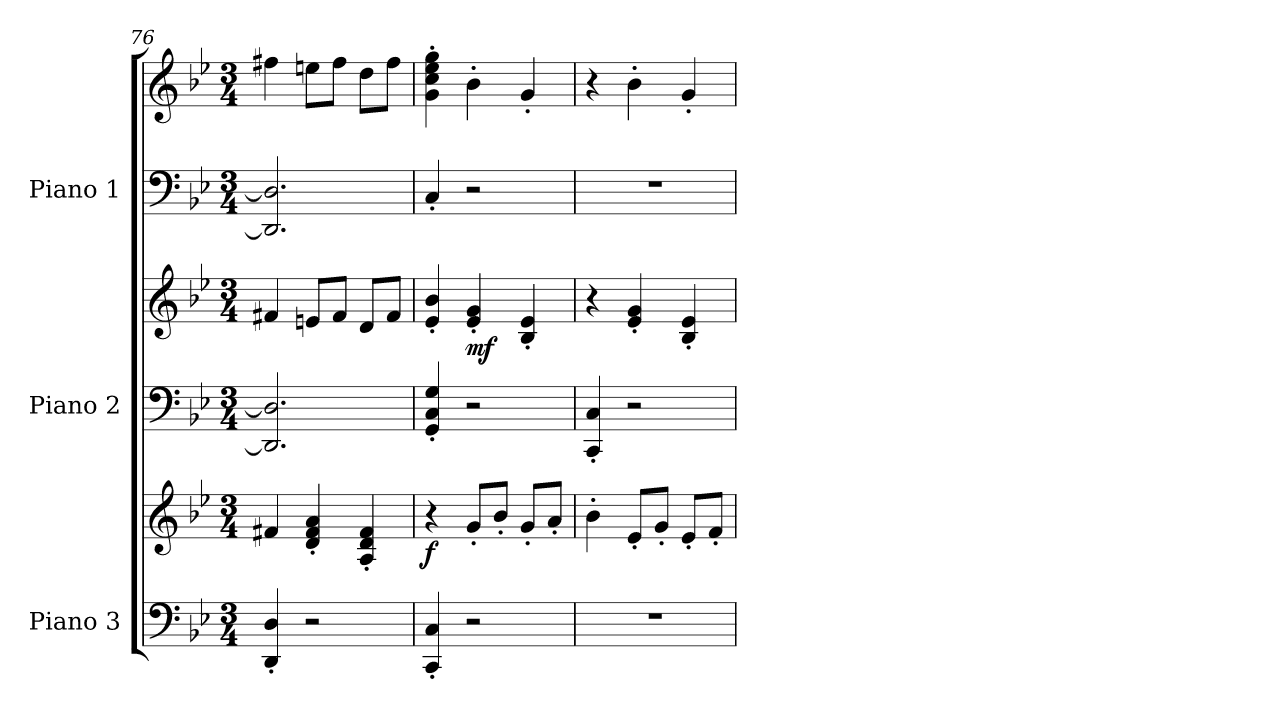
**kern	**kern	**dynam	**kern	**kern	**dynam	**kern	**kern
*part3	*part3	*part3	*part2	*part2	*part2	*part1	*part1
*staff6	*staff5	*staff5/6	*staff4	*staff3	*staff3/4	*staff2	*staff1
*I"Piano 3	*	*	*I"Piano 2	*	*	*I"Piano 1	*
*I'Pno. 3	*	*	*I'Pno. 2	*	*	*I'Pno. 1	*
*clefF4	*clefG2	*	*clefF4	*clefG2	*	*clefF4	*clefG2
*k[b-e-]	*k[b-e-]	*	*k[b-e-]	*k[b-e-]	*	*k[b-e-]	*k[b-e-]
*M3/4	*M3/4	*	*M3/4	*M3/4	*	*M3/4	*M3/4
=76	=76	=76	=76	=76	=76	=76	=76
4DD/' 4D/'	4f#X/	.	2.DD/] 2.D/]	4f#X/	.	2.DD/] 2.D/]	4ff#X\
2r	4d/' 4f#/' 4a/'	.	.	8en/L	.	.	8een\L
.	.	.	.	8f#/J	.	.	8ff#\J
.	4A/' 4d/' 4f#/'	.	.	8d/L	.	.	8dd\L
.	.	.	.	8f#/J	.	.	8ff#\J
=77	=77	=77	=77	=77	=77	=77	=77
!	!	!LO:DY:b	!	!	!	!	!
4CC/' 4C/'	4r	f	4GG/' 4C/' 4G/'	4e-/' 4b-/'	.	4C'/	4g\' 4cc\' 4ee-\' 4gg\'
!	!	!	!	!	!LO:DY:b	!	!
2r	8g'/L	.	2r	4e-/' 4g/'	mf	2r	4b-'\
.	8b-'/J	.	.	.	.	.	.
.	8g'/L	.	.	4B-/' 4e-/'	.	.	4g'/
.	8a'/J	.	.	.	.	.	.
=78	=78	=78	=78	=78	=78	=78	=78
2.r	4b-'\	.	4CC/' 4C/'	4r	.	2.r	4r
.	8e-'/L	.	2r	4e-/' 4g/'	.	.	4b-'\
.	8g'/J	.	.	.	.	.	.
.	8e-'/L	.	.	4B-/' 4e-/'	.	.	4g'/
.	8f'/J	.	.	.	.	.	.
=	=	=	=	=	=	=	=
*-	*-	*-	*-	*-	*-	*-	*-
